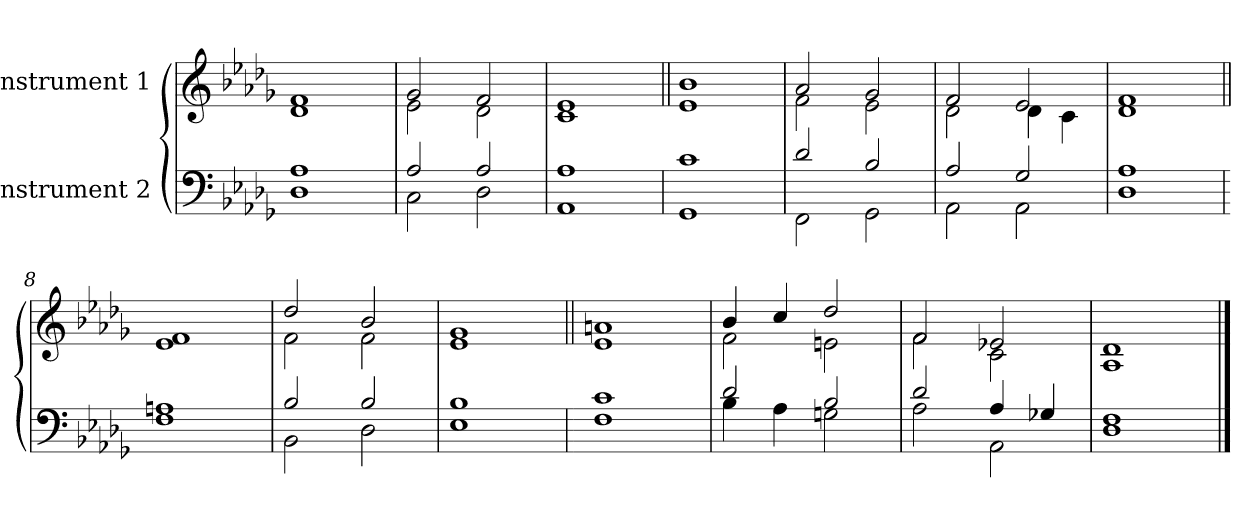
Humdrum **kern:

**kern	**kern
*part2	*part1
*staff2	*staff1
*I"Instrument 2	*I"Instrument 1
!!LO:PB:g=z
*stria5	*stria5
*clefF4	*clefG2
*k[b-e-a-d-g-]	*k[b-e-a-d-g-]
*D-:	*D-:
=1	=1
1A- 1D-	1f 1d-
=2	=2
*^	*^
2A-/	2C\	2g-/	2e-\
2A-/	2D-\	2f/	2d-\
*v	*v	*	*
*	*v	*v
=3	=3
1A- 1AA-	1e- 1c
=4	=4||
1c 1GG-	1b- 1e-
=5	=5
*^	*^
2d-/	2FF\	2a-/	2f\
2B-/	2GG-\	2g-/	2e-\
=6	=6	=6	=6
2A-/	2AA-\	2f/	2d-\
2G-/	2AA-\	2e-/	4d-\
.	.	.	4c\
*v	*v	*	*
*	*v	*v
=7	=7
1A- 1D-	1f 1d-
=8	=8||
1An 1F	1f 1e-
=9	=9
*^	*^
2B-/	2BB-\	2dd-/	2f\
2B-/	2D-\	2b-/	2f\
*v	*v	*	*
*	*v	*v
=10	=10
1B- 1E-	1g- 1e-
=11	=11||
1c 1F	1an 1e-
=12	=12
*^	*^
2d-/	4B-\	4b-/	2f\
.	4A-\	4cc/	.
2B-/	2Gn\	2dd-/	2en\
=13	=13	=13	=13
2d-/	2A-\	2f/	2f\
4A-/	2AA-\	2e-X/	2c\
4G-X/	.	.	.
*v	*v	*	*
*	*v	*v
=14	=14
1F 1D-	1d- 1A-
==	==
*-	*-
